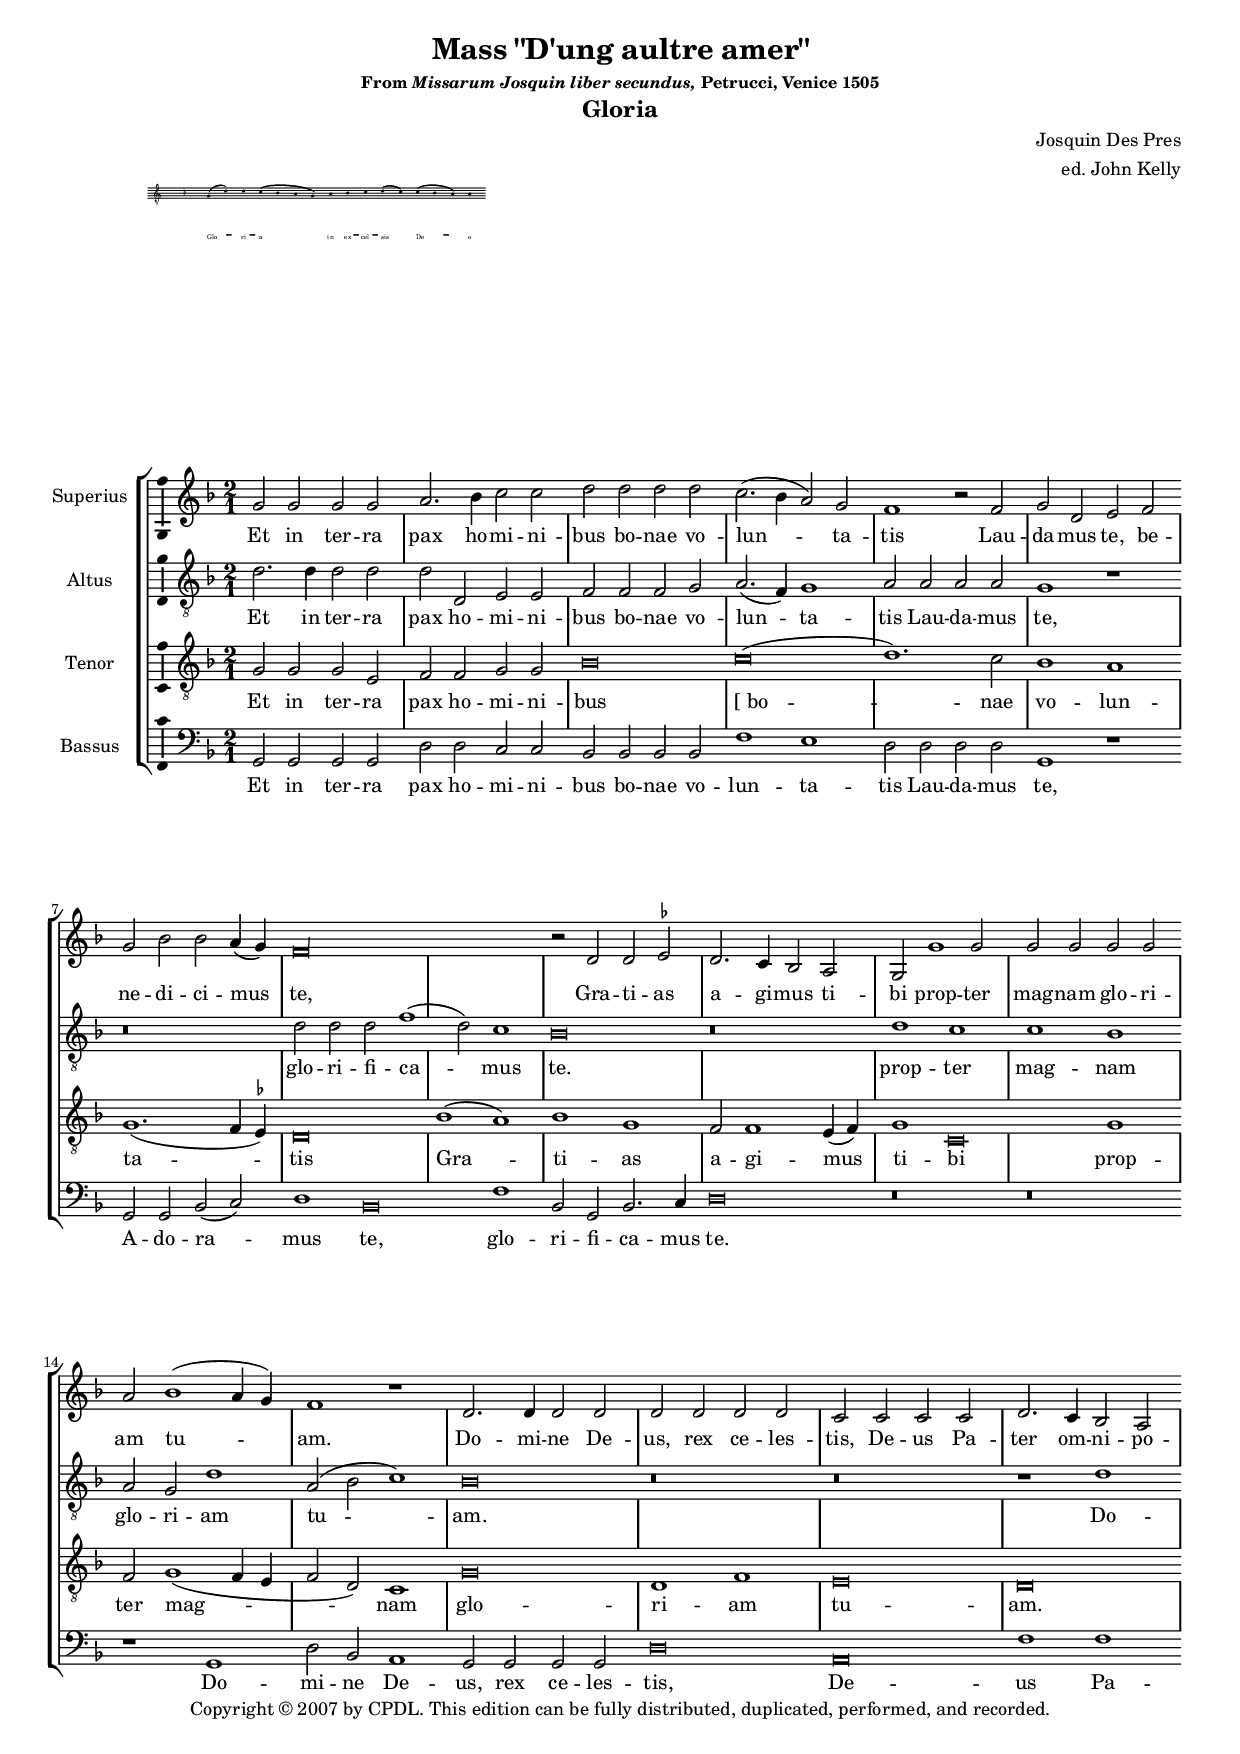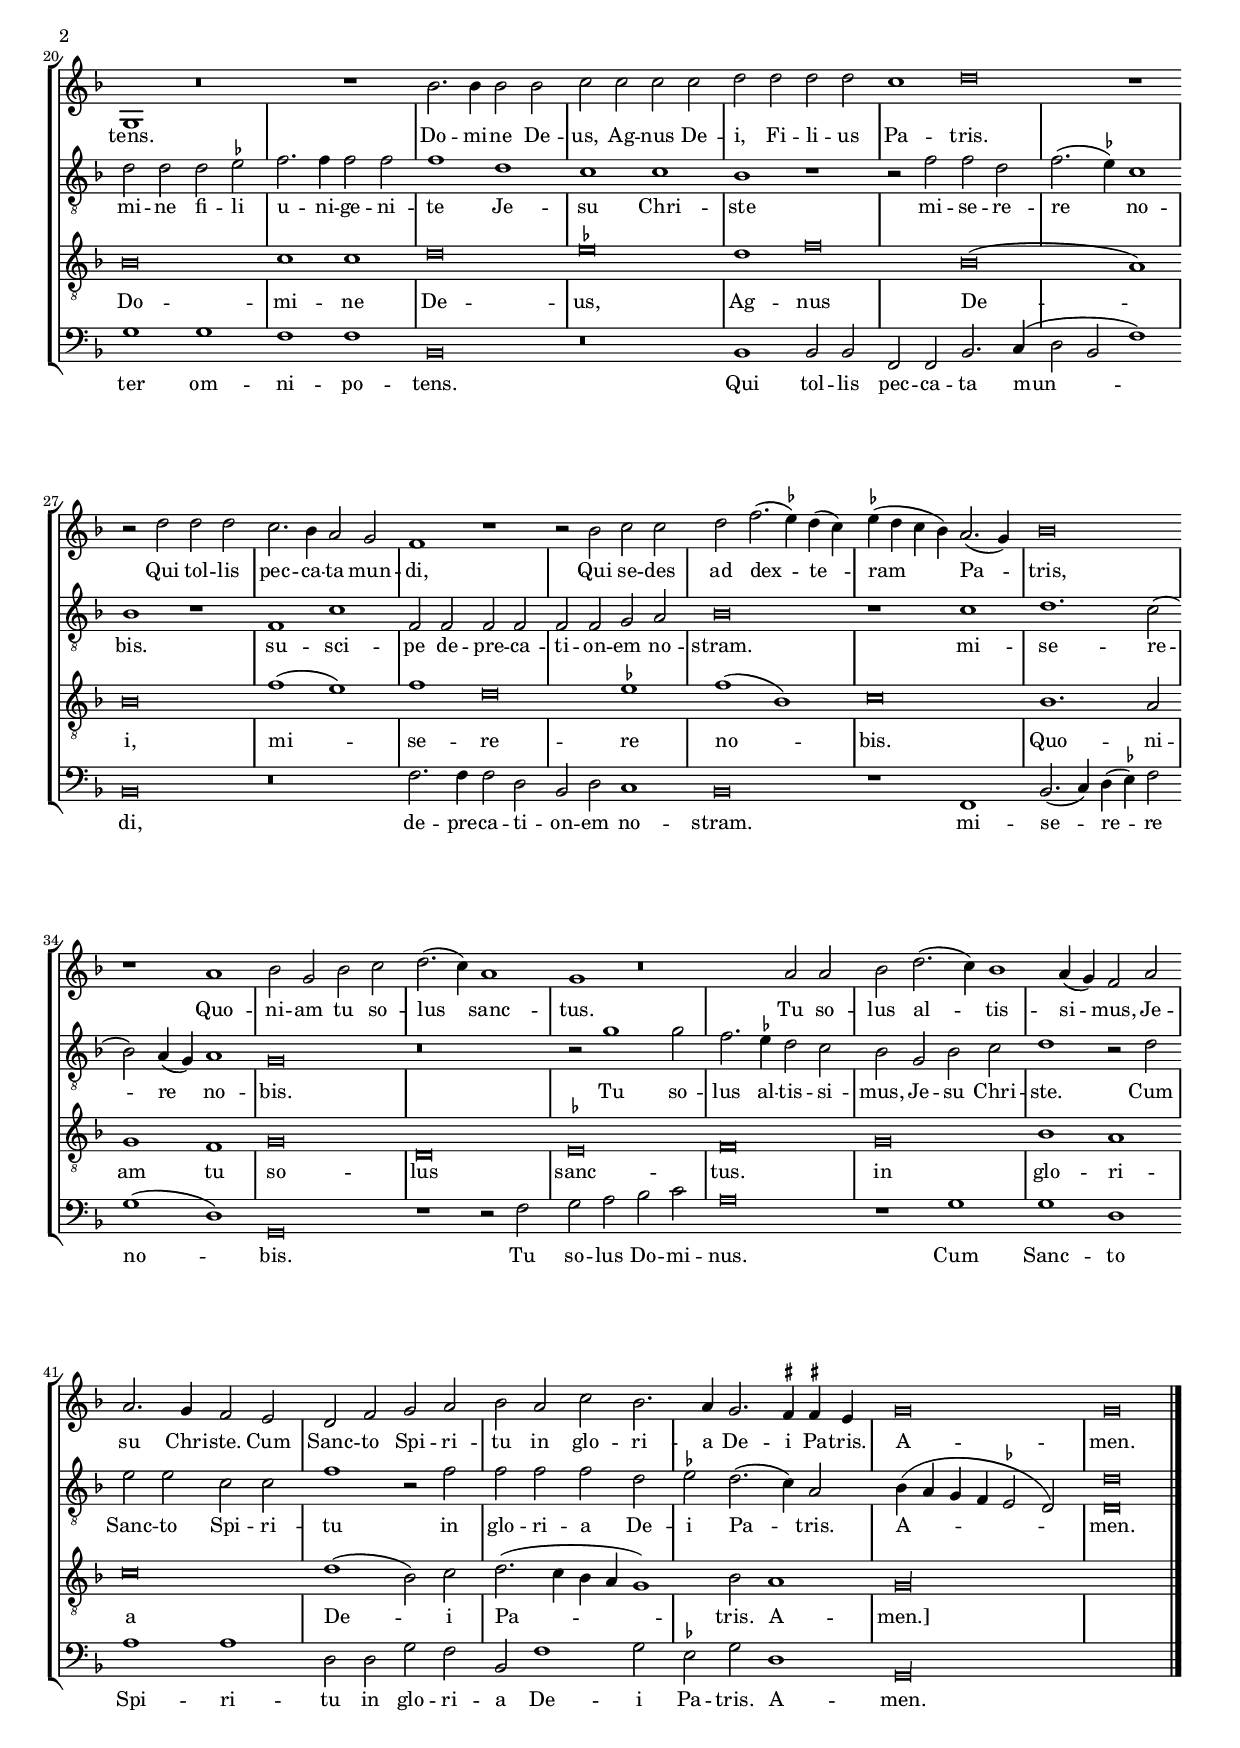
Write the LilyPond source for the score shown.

\version "2.10.20"
\header {
	title = "Mass \"D'ung aultre amer\""
	subtitle = \markup { \small "From" \small \italic "Missarum Josquin liber secundus," 
				\small "Petrucci, Venice 1505" }
	subsubtitle = \markup { \huge "Gloria" }
	composer = "Josquin Des Pres"
	arranger = "ed. John Kelly"
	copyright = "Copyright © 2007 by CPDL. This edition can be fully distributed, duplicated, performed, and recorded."
}



global = {
	#(set-global-staff-size 16)
	\set Score.skipBars = ##t
	\override Staff.NoteHead  #'style = #'baroque
	\set suggestAccidentals  = ##t 
	#(set-accidental-style 'forget)

  \bar ""

  % main
  \set Staff.forceClef = ##t
  \key f \major
  \time 2/1

\skip 1*92 				% the actual music %%%%%%%%%%% need to readjust

%  % let finis bar go through all staves
	\override Staff.BarLine #'transparent = ##f

%  % finis bar
	\bar "|."

}

superiusNotes = {
  \relative c'' {
    \set Staff.instrumentName = "Superius"
    \set Staff.midiInstrument = "trumpet"

%    % incipit
%    \clef "neomensural-c1"
%    g\breve a1 g1	% four bars
%	\skip 1*5	% five bars

	% main	%
	\clef "treble"
	g2 g g g a2. bes4 c2  c d d		% et in terra pax hominibus
	d d c2. (bes4 a2) g2 f1			% bonae voluntatis
	r2 f2 g d e f g bes bes a4 (g4) f\longa	% laudamus te, benedicimus te, adoramus te
	r2 d2 d ees d2. c4 bes2a2 g2 g'1 g2	% gratias agimus tibi propter (line break)
	g2 g g g a bes1 (a4 g4) f1 r1		% magnam gloriam tuam
	d2. d4 d2  d d  d  d d c  		% domine deus rex coelestis 
	c c  c d2.  c4 bes2 a g1		% deus pater omnipotens
	r\breve r1
	bes'2. bes4 bes2  bes c  c c  c	d	% Domine deus agnus dei
	d d d  c1 d\breve r1 r2			% filius patris
	d2  d d  c2. bes4 a2 g2 f1 r1 r2	% qui tollis peccata mundi
	bes2 c c d f2. (ees4) d (c) ees (d c bes) a2. (g4) bes\breve r1	% qui sedes ad dexteram patris
	a1 bes2 g bes c d2. (c4) a1 g r\breve	% quoniam tu solus sanctus
	a2 a bes d2. (c4) bes1 a4 (g4) f2 		% tu solus altissimus
	a2 a2. g4 f2				% Jesu Christe (line break)
	e2 d f g a bes a 			% cum sancto spiritu
	c bes2. a4 g2. fis4 fis e g\breve g\breve	% in gloria dei patris amen *orig. longa

	
	
  }
}

superiusLyrics = \lyricmode {
%  % incipit
%  Ky - - |

  % main	%
	Et in ter -- ra pax ho -- mi -- ni -- bus
	bo -- nae vo -- lun -- ta -- tis
	Lau -- da -- mus te, 
	be -- ne -- di -- ci -- mus te, 
	% A -- do -- ra -- mus te, 
	% glo -- ri -- fi -- ca -- mus te.
	Gra -- ti -- as a -- gi -- mus ti -- bi 
	prop -- ter mag -- nam glo -- ri -- am tu -- am.
	Do -- mi -- ne De -- us, rex ce -- les -- tis,
	De -- us Pa -- ter om -- ni -- po -- tens.
	% Do -- mi -- ne fi -- li u -- ni -- ge -- ni -- te 
	% Je -- su Chri -- ste
	Do -- mi -- ne De -- us, Ag -- nus De -- i, 
	Fi -- li -- us Pa -- tris.
	% Qui tol -- lis pec -- ca -- ta mun -- di, 
	% mi -- se -- re -- re no -- bis.
	Qui tol -- lis pec -- ca -- ta mun -- di, 
	% su -- sci -- pe de -- pre -- ca -- ti -- on -- em no -- stram.
	Qui se -- des ad dex -- te -- ram Pa -- tris, 
	% mi -- se -- re -- re no -- bis.
	Quo -- ni -- am tu so -- lus sanc -- tus.
	% Tu so -- lus Do -- mi -- nus.
	Tu so -- lus al -- tis -- si -- mus, Je -- su Chri -- ste.
	Cum Sanc -- to Spi -- ri -- tu in glo -- ri -- a De -- i Pa -- tris. 
	A -- men.
}

altusNotes = {
  \relative c' {
    \set Staff.instrumentName = "Altus"
    \set Staff.midiInstrument = "trombone"

%    % incipit
%    \clef "neomensural-c4"
%    r\maxima  		% eight bars 
%    d1. e4 f4		% one bar 
%%	\skip 1*4		% four more bars

    % main	% Gloria
    \clef "treble_8"
	d2. d4  d2 d  d  d, e e f 	% et in terra pax hominibus
	f f  g a2. (f4) g1 a2		% bonae voluntatis
	a2 a a g1 r1 r\breve 		% laudamus te
	d'2 d d f1 (d2) c1 bes\breve 	% glorificamus te	
	r\breve	
	d1 c  c bes  a2 g2 d'1  	% propter magnam gloriam 
	a2 (bes2 c1) bes\breve		% tuam  
	r\breve r\breve r1	
	d1 d2 d  d ees  f2. f4 f2 f f1	% Domine fili unigenite
	d c c bes r1 r2			% Jesu Christe
	f'2 f d f2. (ees4) c1 bes1 r1	% miserere nobis
	f1 c'1 f,2 f f f f f g a bes\breve r1	% suscipe deprecationem nostram
	c1 d1. c2 (bes) a4 (g4) a1 g\breve r\breve r2	% miserere nobis
	g'1 g2 f2. ees4			% tu solus (line break)
	d2 c bes g bes c d1  r2 	% altissimus Jesu Christe (I think "alt" goes on previous line)
	d2 e e c c f1 r2		% cum sancto spiritu
	f2 f f f d ees d2. (c4) a2		% in gloria dei patris
	bes4 (a g f ees2 d2) <d d'>\breve	%  divisi (octave D' added in original); orig. longa

  }	
}

altusLyrics = \lyricmode {
%  % incipit
%  

  % main	%Gloria
	Et in ter -- ra pax ho -- mi -- ni -- bus
	bo -- nae vo -- lun -- ta -- tis
	Lau -- da -- mus te, 
	% be -- ne -- di -- ci -- mus te, A -- do -- ra -- mus te, 
	glo -- ri -- fi -- ca -- mus te.
	% Gra -- ti -- as a -- gi -- mus ti -- bi 
	prop -- ter mag -- nam glo -- ri -- am tu -- am.
	% Do -- mi -- ne De -- us, rex ce -- les -- tis,
	% De -- us Pa -- ter om -- ni -- po -- tens.
	Do -- mi -- ne fi -- li u -- ni -- ge -- ni -- te 
	Je -- su Chri -- ste
	% Do -- mi -- ne De -- us, Ag -- nus De -- i, 
	% Fi -- li -- us Pa -- tris.
	% Qui tol -- lis pec -- ca -- ta mun -- di, 
	mi -- se -- re -- re no -- bis.
	% Qui tol -- lis pec -- ca -- ta mun -- di, 
	su -- sci -- pe de -- pre -- ca -- ti -- on -- em no -- stram.
	% Qui se -- des ad dex -- te -- ram Pa -- tris, 
	mi -- se -- re -- re no -- bis.
	% Quo -- ni -- am tu so -- lus sanc -- tus.
	% Tu so -- lus Do -- mi -- nus.
	Tu so -- lus al -- tis -- si -- mus, Je -- su Chri -- ste.
	Cum Sanc -- to Spi -- ri -- tu in glo -- ri -- a De -- i Pa -- tris. 
	A -- men.

}

tenorNotes = {
  \relative c' {
    \set Staff.instrumentName = "Tenor"
    \set Staff.midiInstrument = "french horn"

%    % incipit

    % main	%
    \clef "treble_8"
	g2 g g e f f g g bes\breve 		% et in terra pax hominibus 
	c\breve (d1.) c2 bes1 a g1. (f4 ees4) d\breve	% [ bonae voluntatis
	bes'1 (a) bes g f2 f1 e4 (f4) g1 c,\breve	% 
	g'1 f2 g1 (f4 e4 f2 d) c1 g'\breve
	d1 f1 e\breve d\breve
	bes'\breve c1 c1 d\breve ees\breve d1 f\breve
	bes,\breve (a1) bes\breve f'1 (e) f
	d\breve ees1 f (bes,) c\breve bes1. a2 g1 f1 g\breve
	d\breve ees f g bes1 a c\breve
	d1 (bes2) c d2. (c4 bes4 a4 g1) bes2 a1 g\longa
  }
}

tenorLyrics = \lyricmode {
%  % incipit
%  

  % main	% Gloria
	Et in ter -- ra pax ho -- mi -- ni -- bus
	\markup { "[ bo" } -- nae vo -- lun -- ta -- tis 
%	Lau -- da -- mus te, be -- ne -- di -- ci -- mus te,
%	A -- do -- ra -- mus te, glo -- ri -- fi -- ca -- mus te.
	Gra -- ti -- as a -- gi -- mus ti -- bi 
	prop -- ter mag -- nam glo -- ri -- am tu -- am.
%	Do -- mi -- ne De -- us, rex ce -- les -- tis,
%	De -- us Pa -- ter om -- ni -- po -- tens.
%	Do -- mi -- ne fi -- li u -- ni -- ge -- ni -- te 
%	Je -- su Chri -- ste
	Do -- mi -- ne De -- us, Ag -- nus De -- i, 
%	Fi -- li -- us Pa -- tris.
%	Qui tol -- lis pec -- ca -- ta mun -- di, 
	mi -- se -- re -- re no -- bis.
%	Qui tol -- lis pec -- ca -- ta mun -- di, 
%	su -- sci -- pe de -- pre -- ca -- ti -- on -- em no -- stram.
%	Qui se -- des ad dex -- te -- ram Pa -- tris, mi -- se -- re -- re no -- bis.
	Quo -- ni -- am tu so -- lus sanc -- tus.
%	Tu so -- lus Do -- mi -- nus.
%	Tu so -- lus al -- tis -- si -- mus, Je -- su Chri -- ste.
%	Cum Sanc -- to Spi -- ri -- tu 
	in glo -- ri -- a De -- i Pa -- tris. 
	A -- \markup { "men.]" } 
}

bassusNotes = {
  \relative c' {
    \set Staff.instrumentName = "Bassus"
    \set Staff.midiInstrument = "tuba"

%    % incipit
%    \clef "bass"
%	r\maxima		% eight bars
%	r\longa		% four bars
%	g,\breve.	% 1.5 bars
%	\skip 1*2	% .5 bars (!)

    % main	% Gloria
    \clef "bass"
	g,2 g  g g  d'  			% et in terra pax 
	d c c bes bes bes bes f'1 e1 d2		%hominibus bonae voluntatis
	d d d g,1 r1 g2 g bes (c) d1 bes\breve 	% laudamus te Adoramus te 
	f'1 bes,2 g bes2. c4 d\breve 		% Glorificamus te
	r\breve r\breve r1 			% ? 
	g,1 d'2 bes  a1 g2  			% domine deus 
	g2  g g d'\breve a\breve		% rex celestis (line break)
	f'1 f  g g  f f bes,\breve r\breve	% deus pater omnipotens (? short a note?bes or "deus" 1 syllable?) 
	bes1 bes2 bes f f bes2. c4 (d2 bes f'1) bes,\breve	% Qui tollis peccata mundi 
	r\breve
	f'2. f4 f2 d bes d c1 bes\breve r1	% deprecationem nostram
	f1 bes2. (c4) d (ees) f2 g1 (d) g,\breve r1 r2	% miserere nobis
	f'2 g a bes c a\breve r1		% NOTE: accidental in score: flat before a, on b line 
						%(probably just for the octave b, but there is some squirreliness here)
	g1 g d					% cum sancto (line break)
	a' a d,2 d g f bes, 			% spiritu in gloria
	f'1 g2 ees g d1 g,\longa			% dei patris amen
  }
}

bassusLyrics = \lyricmode {
%  % incipit
%

  % main	%
	Et in ter -- ra pax ho -- mi -- ni -- bus
	bo -- nae vo -- lun -- ta -- tis
	Lau -- da -- mus te, 	%%%% be -- ne -- di -- ci -- mus te,
	A -- do -- ra -- mus te, glo -- ri -- fi -- ca -- mus te.
	% Gra -- ti -- as a -- gi -- mus ti -- bi 
	% prop -- ter mag -- nam glo -- ri -- am tu -- am.
	Do -- mi -- ne De -- us, rex ce -- les -- tis,
	De -- us Pa -- ter om -- ni -- po -- tens.
	% Do -- mi -- ne fi -- li u -- ni -- ge -- ni -- te 
	% Je -- su Chri -- ste
	% Do -- mi -- ne De -- us, Ag -- nus De -- i, 
	% Fi -- li -- us Pa -- tris.
	Qui tol -- lis pec -- ca -- ta mun -- di, 
	% mi -- se -- re -- re no -- bis.
	% Qui tol -- lis pec -- ca -- ta mun -- di, 
	% su -- sci -- pe 
	de -- pre -- ca -- ti -- on -- em no -- stram.
	% Qui se -- des ad dex -- te -- ram Pa -- tris, 
	mi -- se -- re -- re no -- bis.
	% Quo -- ni -- am tu so -- lus sanc -- tus.
	Tu so -- lus Do -- mi -- nus.
	% Tu so -- lus al -- tis -- si -- mus, Je -- su Chri -- ste.
	Cum Sanc -- to Spi -- ri -- tu in glo -- ri -- a De -- i Pa -- tris. 
	A -- men.
}

%%%%%%%%%% Gregorian incipit
%\include "gregorian-init.ly"	%%%% you don't need this line, all it does is muck up spacing
%%%%\version "2.10.10"
         
chant = \relative c' {
	\set Score.timing = ##f
	\clef "treble_8"
	\key f \major
	g4 (d') d c (bes a g) a bes c d (c) c (bes a) a
	}
         
verba = \lyricmode {
	Glo -- ri -- a in ex -- cel -- sis De -- o
        }

\book {
         
	\score {
		\new Staff <<
			\new Voice = "melody" { \chant 	}
			\new Lyrics = "one" \lyricsto melody \verba
           	>>
         
		\layout {
			#(layout-set-staff-size 5)
	  		between-system-space = 1.5\cm
			between-system-padding = #1
			ragged-right = ##t

			\context {
				\Staff
				\remove "Time_signature_engraver"
				\remove "Bar_engraver"
				\override Stem #'transparent = ##t
			}

			\context {
				\Voice
				\override Stem #'length = #0
			}

			\context {
				\Score
				barAlways = ##t
			}
		}	%% close \layout
	}					%% close score, end of incipit

 	\score { 				%% beginning of Gloria
		\context StaffGroup = choirStaff << \context Voice = superiusNotes << \global \superiusNotes >>
		\context Lyrics = superiusLyrics \lyricsto superiusNotes { \superiusLyrics }
		\context Voice = altusNotes << \global \altusNotes >>
		\context Lyrics = altusLyrics \lyricsto altusNotes { \altusLyrics }
		\context Voice = tenorNotes << \global \tenorNotes >>
		\context Lyrics = tenorLyrics \lyricsto tenorNotes { \tenorLyrics }
		\context Voice = bassusNotes << \global \bassusNotes >>
		\context Lyrics = bassusLyrics \lyricsto bassusNotes { \bassusLyrics }
	>>
		\layout {
			between-system-space = 2.0\cm		% restore default values
			between-system-padding = 4\mm		% restore default values

			\context {
			      \Score
			      \override BarLine #'transparent = ##t
			}

			\context {
				\Voice
       				\consists Ambitus_engraver
			}
		} 	%% close layout

		\midi {
			\context {
				\Score
				tempoWholesPerMinute = #(ly:make-moment 60 1)
			}
		}
	} %% close score
}  	%% close book
